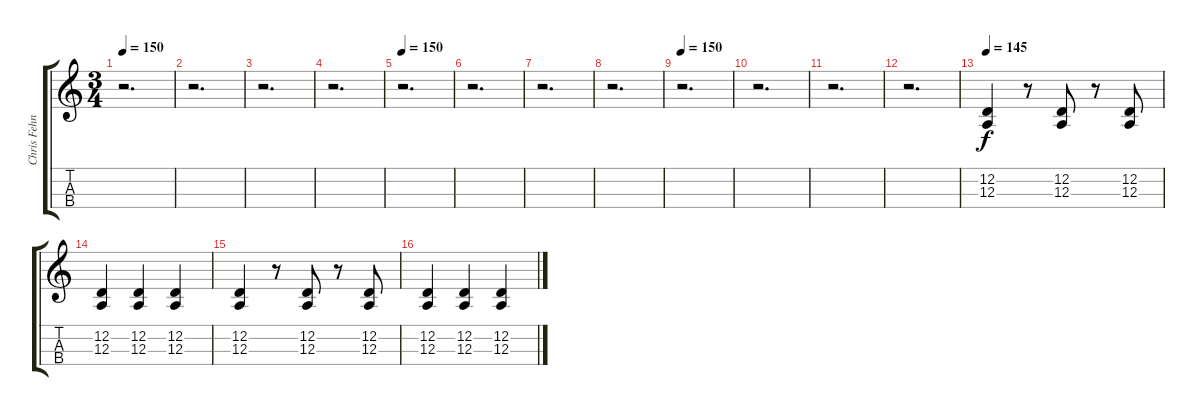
\track ("Chris Fehn Pinokio" "Chris Fehn") {instrument melodictom}
\staff {score tabs}
\tuning (G3 D3 A2 E2) {hide}
\ts (3 4)
\tempo 150
\clef g2
\ks c
r.2{d dy f} |
r.2{d} |
r.2{d} |
r.2{d} |
\tempo 150
r.2{d} |
r.2{d} |
r.2{d} |
r.2{d} |
\tempo 150
r.2{d} |
r.2{d} |
r.2{d} |
r.2{d} |
\tempo 145
(12.2 12.3).4 r.8 (12.2 12.3).8 r.8 (12.2 12.3).8 |
(12.2 12.3).4 (12.2 12.3).4 (12.2 12.3).4 |
(12.2 12.3).4 r.8 (12.2 12.3).8 r.8 (12.2 12.3).8 |
(12.2 12.3).4 (12.2 12.3).4 (12.2 12.3).4
